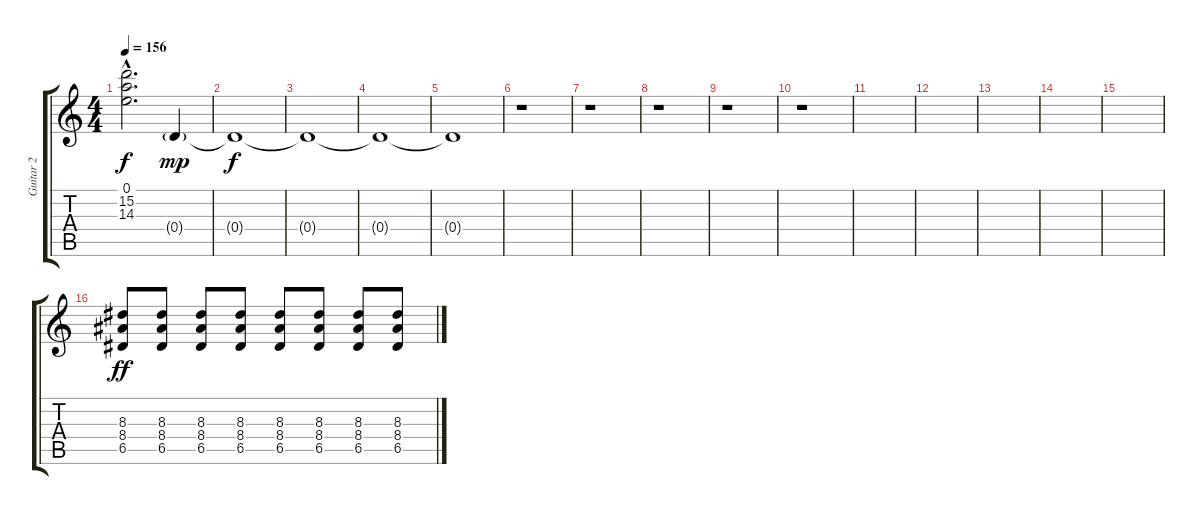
\track ("Guitar 2             " "Guitar 2  ") {instrument distortionguitar}
\staff {score tabs}
\tuning (E4 B3 G3 D3 A2 D2) {hide}
\ts (4 4)
\tempo 156
\clef g2
\ks c
(0.1{hac} 15.2{hac t} 14.3{hac t}).2{d dy f} 0.4{g}.4{dy mp} |
0.4{t}.1{dy f} |
0.4{t}.1 |
0.4{t}.1 |
0.4{t}.1 |
r.1 |
r.1 |
r.1 |
r.1 |
r.1 |
|
|
|
|
|
(8.3 8.4 6.5).8{dy ff volume 4} (8.3 8.4 6.5).8 (8.3 8.4 6.5).8 (8.3 8.4 6.5).8 (8.3 8.4 6.5).8 (8.3 8.4 6.5).8 (8.3 8.4 6.5).8 (8.3 8.4 6.5).8
